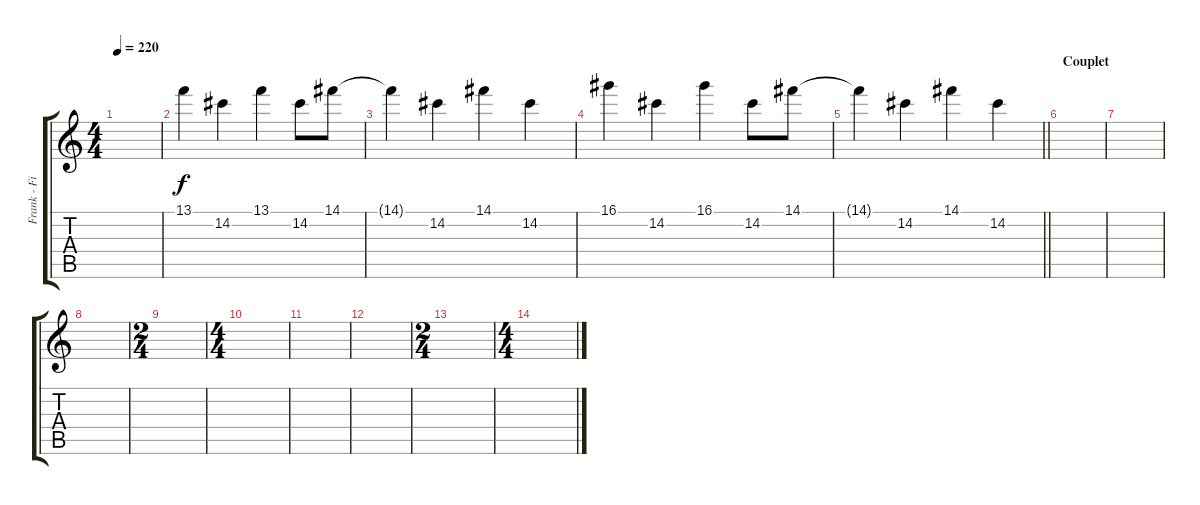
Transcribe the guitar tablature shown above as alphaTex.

\track ("Frank - Fills" "Frank - Fi") {instrument distortionguitar}
\staff {score tabs}
\tuning (E4 B3 G3 D3 A2 E2) {hide}
\ts (4 4)
\tempo 220
\clef g2
\ks c
|
13.1.4 14.2.4 13.1.4 14.2.8 14.1.8 |
14.1{t}.4 14.2.4 14.1.4 14.2.4 |
16.1.4 14.2.4 16.1.4 14.2.8 14.1.8 |
\barLineRight lightlight
14.1{t}.4 14.2.4 14.1.4 14.2.4 |
\section ("" "Couplet")
|
|
|
\ts (2 4)
|
\ts (4 4)
|
|
|
\ts (2 4)
|
\ts (4 4)
